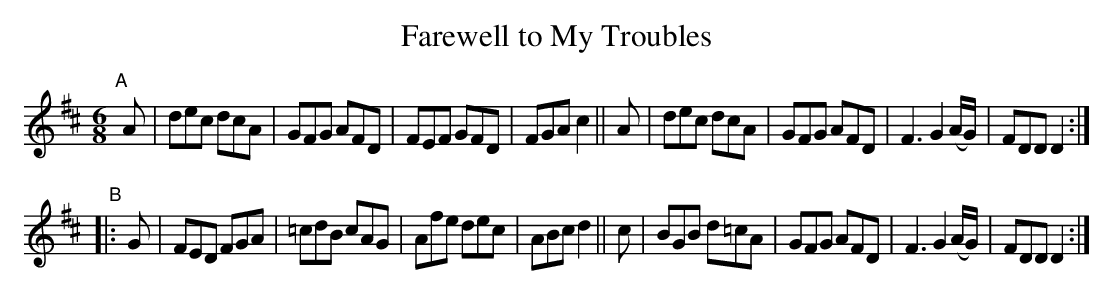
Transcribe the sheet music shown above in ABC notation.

X:1
T: Farewell to My Troubles
M: 6/8
L: 1/8
K: D
"^A"[|]\
A | dec dcA | GFG AFD | FEF GFD | FGA c2 ||\
A | dec dcA | GFG AFD | F3 G2(A/G/) | FDD D2 :|
"^B"|:\
G | FED FGA | =cdB cAG | Afe dec | ABc d2 ||\
c | BGB d=cA | GFG AFD | F3 G2(A/G/) | FDD D2 :|
